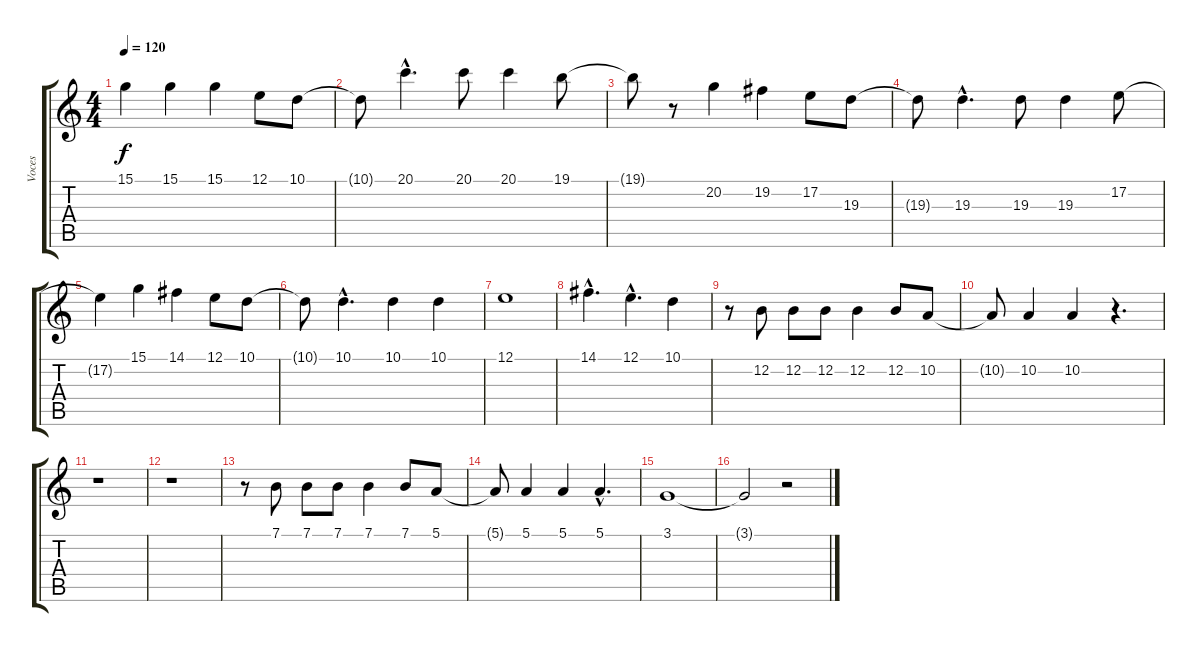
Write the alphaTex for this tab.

\track ("Voces" "Voces") {instrument sopranosax}
\staff {score tabs}
\tuning (E4 B3 G3 D3 A2 E2) {hide}
\ts (4 4)
\tempo 120
\clef g2
\ks c
15.1{t}.4{dy f} 15.1.4 15.1.4 12.1.8 10.1.8 |
10.1{t}.8 20.1{hac}.4{d} 20.1.8 20.1.4 19.1.8 |
19.1{t}.8 r.8 20.2.4 19.2.4 17.2.8 19.3.8 |
19.3{t}.8 19.3{hac}.4{d} 19.3.8 19.3.4 17.2.8 |
17.2{t}.4 15.1.4 14.1.4 12.1.8 10.1.8 |
10.1{t}.8 10.1{hac}.4{d} 10.1.4 10.1.4 |
12.1.1 |
14.1{hac}.4{d} 12.1{hac}.4{d} 10.1.4 |
r.8 12.2.8 12.2.8 12.2.8 12.2.4 12.2.8 10.2.8 |
10.2{t}.8 10.2.4 10.2.4 r.4{d} |
r.1 |
r.1 |
r.8 7.1.8 7.1.8 7.1.8 7.1.4 7.1.8 5.1.8 |
5.1{t}.8 5.1.4 5.1.4 5.1{hac}.4{d} |
3.1.1 |
3.1{t}.2 r.2
